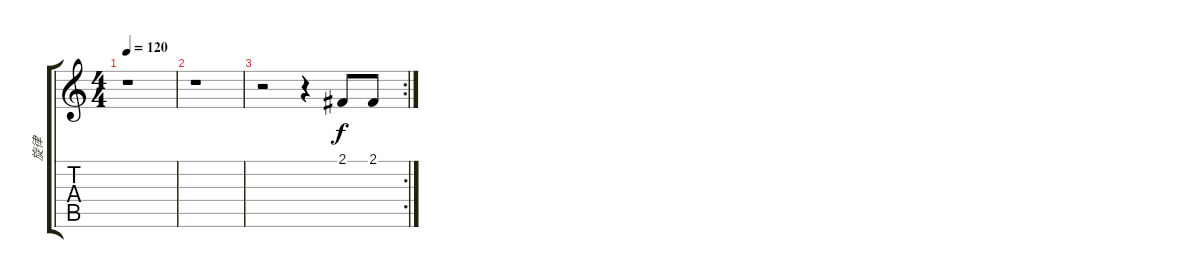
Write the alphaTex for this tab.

\track ("旋律" "旋律") {instrument acousticgrandpiano}
\staff {score tabs}
\tuning (E4 B3 G3 D3 A2 E2) {hide}
\ts (4 4)
\tempo 120
\clef g2
\ks c
r.1{dy f} |
r.1 |
\rc 2
r.2 r.4 2.1.8 2.1.8
